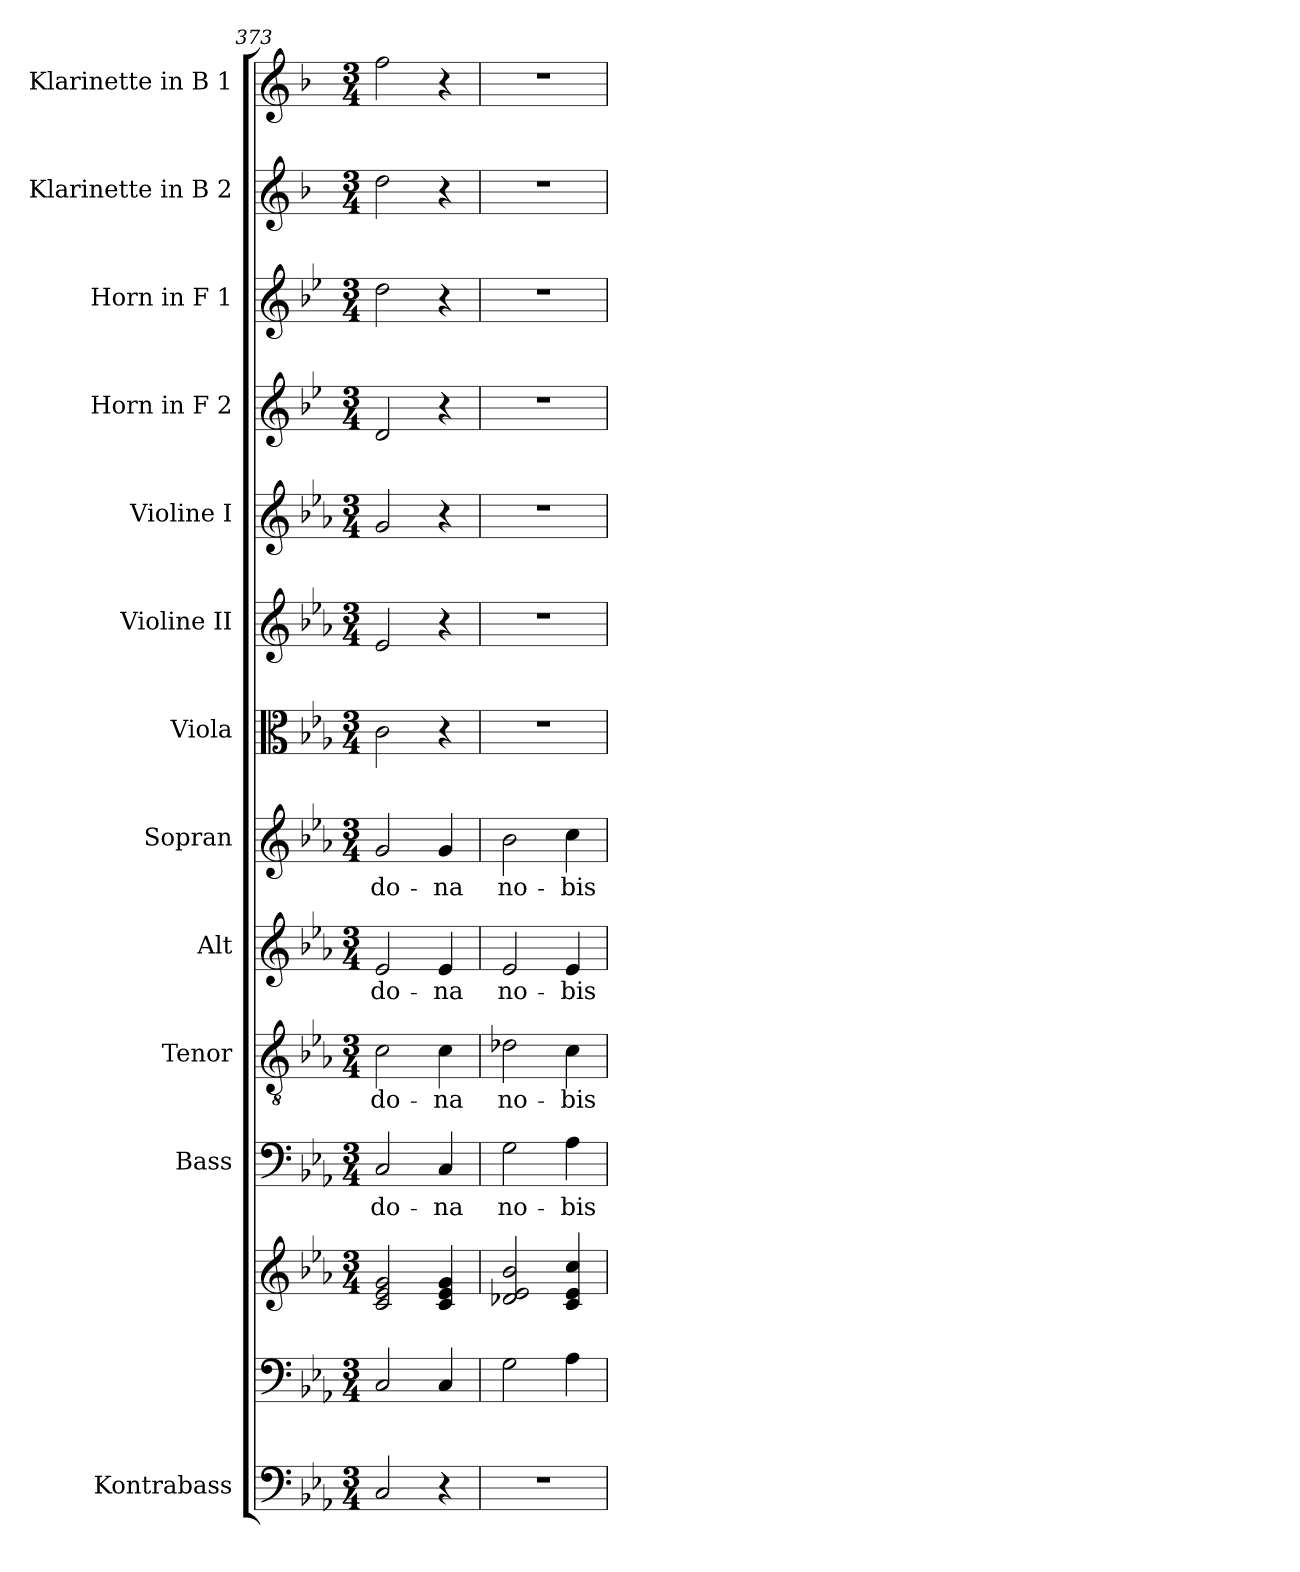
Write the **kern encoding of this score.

**kern	**kern	**kern	**kern	**text	**kern	**text	**kern	**text	**kern	**text	**kern	**kern	**kern	**kern	**kern	**kern	**kern
*part13	*part12	*part12	*part11	*part11	*part10	*part10	*part9	*part9	*part8	*part8	*part7	*part6	*part5	*part4	*part3	*part2	*part1
*staff14	*staff13	*staff12	*staff11	*staff11	*staff10	*staff10	*staff9	*staff9	*staff8	*staff8	*staff7	*staff6	*staff5	*staff4	*staff3	*staff2	*staff1
*I"Kontrabass	*	*	*I"Bass	*	*I"Tenor	*	*I"Alt	*	*I"Sopran	*	*I"Viola	*I"Violine II	*I"Violine I	*I"Horn in F 2	*I"Horn in F 1	*I"Klarinette in B 2	*I"Klarinette in B 1
*I'Kb.	*	*	*I'B	*	*I'T	*	*I'A	*	*I'S	*	*I'Vla.	*I'Vl. II	*I'Vl. I	*I'Hrn. 2	*I'Hrn. 1	*	*
!!LO:PB:g=z
*clefF4	*clefF4	*clefG2	*clefF4	*	*clefGv2	*	*clefG2	*	*clefG2	*	*clefC3	*clefG2	*clefG2	*clefG2	*clefG2	*clefG2	*clefG2
*ITrd7c12	*	*	*	*	*	*	*	*	*	*	*	*	*	*ITrd4c7	*ITrd4c7	*ITrd1c2	*ITrd1c2
*k[b-e-a-]	*k[b-e-a-]	*k[b-e-a-]	*k[b-e-a-]	*	*k[b-e-a-]	*	*k[b-e-a-]	*	*k[b-e-a-]	*	*k[b-e-a-]	*k[b-e-a-]	*k[b-e-a-]	*k[b-e-a-]	*k[b-e-a-]	*k[b-e-a-]	*k[b-e-a-]
*E-:	*E-:	*E-:	*E-:	*	*E-:	*	*E-:	*	*E-:	*	*E-:	*E-:	*E-:	*E-:	*E-:	*E-:	*E-:
*M3/4	*M3/4	*M3/4	*M3/4	*	*M3/4	*	*M3/4	*	*M3/4	*	*M3/4	*M3/4	*M3/4	*M3/4	*M3/4	*M3/4	*M3/4
=373	=373	=373	=373	=373	=373	=373	=373	=373	=373	=373	=373	=373	=373	=373	=373	=373	=373
!	!	!	!	!LO:LY:b	!	!LO:LY:b	!	!LO:LY:b	!	!LO:LY:b	!	!	!	!	!	!	!
2CC/	2C/	2c/ 2e-/ 2g/	2C/	do-	2c\	do-	2e-/	do-	2g/	do-	2c\	2e-/	2g/	2G/	2g\	2cc\	2ee-\
!	!	!	!	!LO:LY:b	!	!LO:LY:b	!	!LO:LY:b	!	!LO:LY:b	!	!	!	!	!	!	!
4r	4C/	4c/ 4e-/ 4g/	4C/	-na	4c\	-na	4e-/	-na	4g/	-na	4r	4r	4r	4r	4r	4r	4r
=374	=374	=374	=374	=374	=374	=374	=374	=374	=374	=374	=374	=374	=374	=374	=374	=374	=374
!	!	!	!	!LO:LY:b	!	!LO:LY:b	!	!LO:LY:b	!	!LO:LY:b	!	!	!	!	!	!	!
2.r	2G\	2d-X/ 2e-/ 2b-/	2G\	no-	2d-X\	no-	2e-/	no-	2b-\	no-	2.r	2.r	2.r	2.r	2.r	2.r	2.r
!	!	!	!	!LO:LY:b	!	!LO:LY:b	!	!LO:LY:b	!	!LO:LY:b	!	!	!	!	!	!	!
.	4A-\	4c/ 4e-/ 4cc/	4A-\	-bis	4c\	-bis	4e-/	-bis	4cc\	-bis	.	.	.	.	.	.	.
=	=	=	=	=	=	=	=	=	=	=	=	=	=	=	=	=	=
*-	*-	*-	*-	*-	*-	*-	*-	*-	*-	*-	*-	*-	*-	*-	*-	*-	*-
